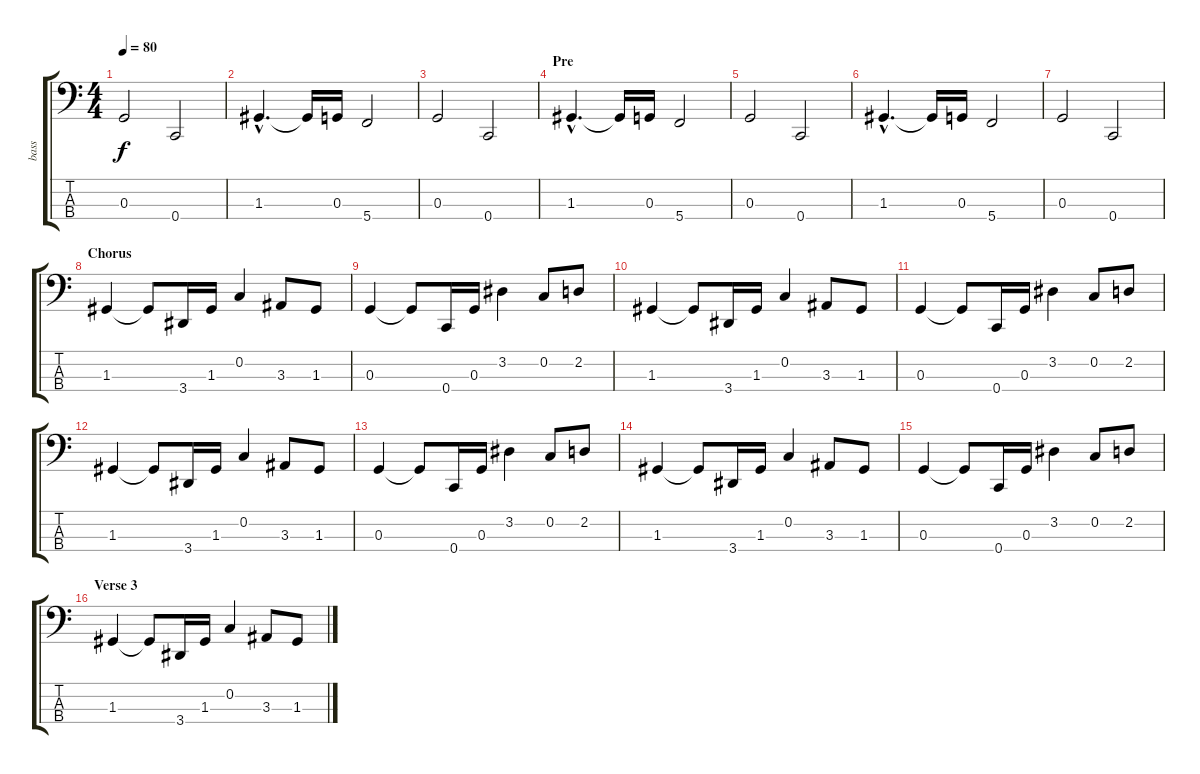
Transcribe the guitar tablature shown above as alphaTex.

\track ("bass" "bass") {instrument fretlessbass}
\staff {score tabs}
\tuning (F2 C2 G1 C1) {hide}
\ts (4 4)
\tempo 80
\clef f4
\ks c
0.3.2{dy f} 0.4.2 |
1.3{hac}.4{d} 1.3{t}.16 0.3.16 5.4.2 |
0.3.2 0.4.2 |
\section ("" "Pre")
1.3{hac}.4{d} 1.3{t}.16 0.3.16 5.4.2 |
0.3.2 0.4.2 |
1.3{hac}.4{d} 1.3{t}.16 0.3.16 5.4.2 |
0.3.2 0.4.2 |
\section ("" "Chorus")
1.3.4 1.3{t}.8 3.4.16 1.3.16 0.2.4 3.3.8 1.3.8 |
0.3.4 0.3{t}.8 0.4.16 0.3.16 3.2.4 0.2.8 2.2.8 |
1.3.4 1.3{t}.8 3.4.16 1.3.16 0.2.4 3.3.8 1.3.8 |
0.3.4 0.3{t}.8 0.4.16 0.3.16 3.2.4 0.2.8 2.2.8 |
1.3.4 1.3{t}.8 3.4.16 1.3.16 0.2.4 3.3.8 1.3.8 |
0.3.4 0.3{t}.8 0.4.16 0.3.16 3.2.4 0.2.8 2.2.8 |
1.3.4 1.3{t}.8 3.4.16 1.3.16 0.2.4 3.3.8 1.3.8 |
0.3.4 0.3{t}.8 0.4.16 0.3.16 3.2.4 0.2.8 2.2.8 |
\section ("" "Verse 3")
1.3.4 1.3{t}.8 3.4.16 1.3.16 0.2.4 3.3.8 1.3.8
